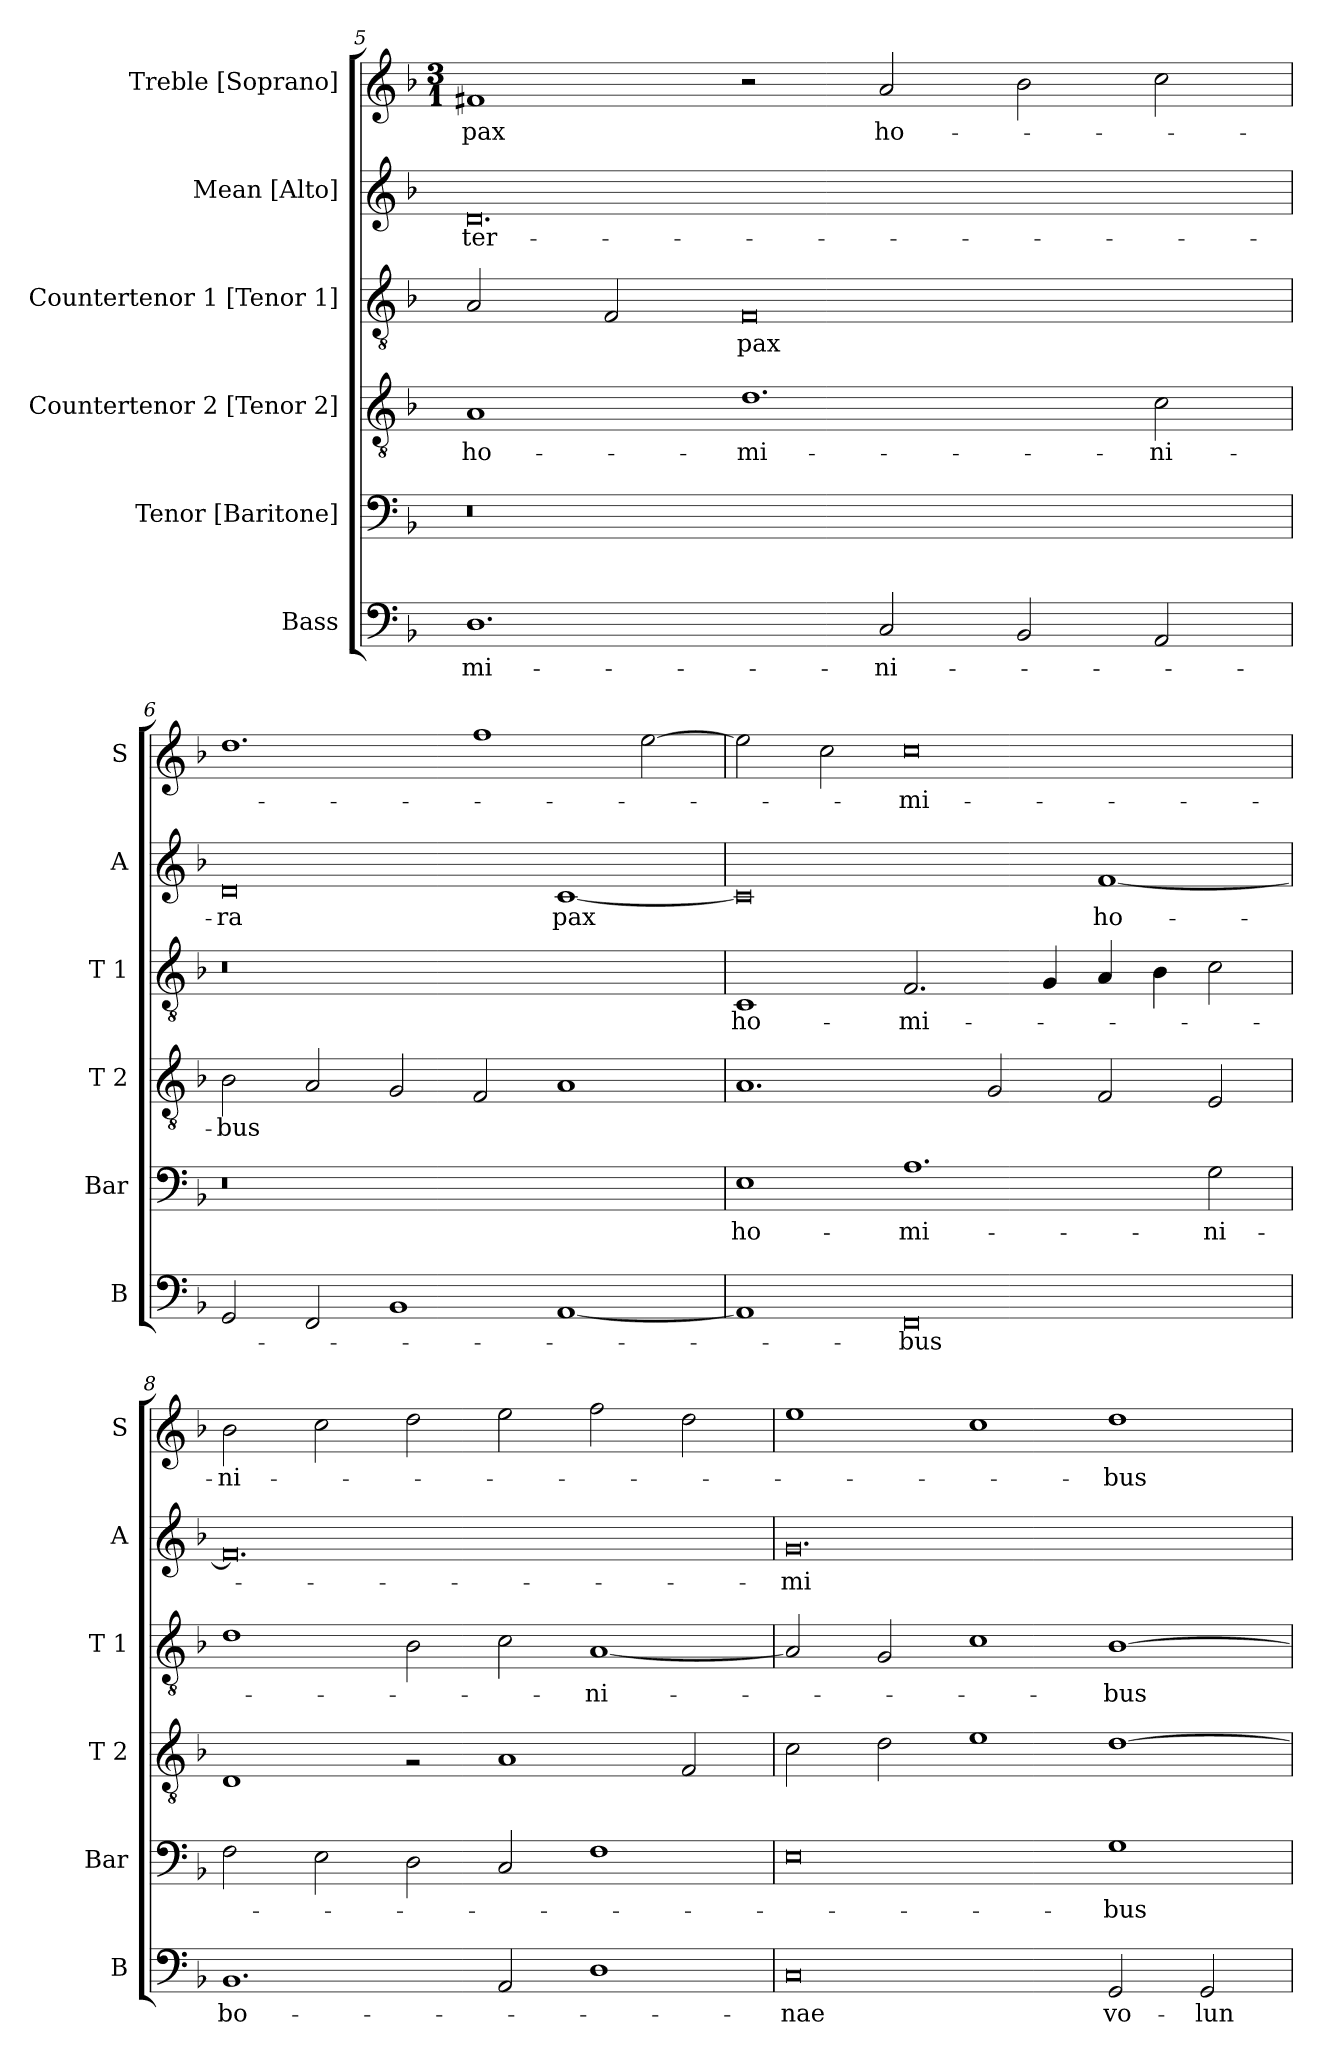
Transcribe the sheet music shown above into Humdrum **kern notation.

**kern	**text	**kern	**text	**kern	**text	**kern	**text	**kern	**text	**kern	**text
*part6	*part6	*part5	*part5	*part4	*part4	*part3	*part3	*part2	*part2	*part1	*part1
*staff6	*staff6	*staff5	*staff5	*staff4	*staff4	*staff3	*staff3	*staff2	*staff2	*staff1	*staff1
*I"Bass	*	*I"Tenor [Baritone]	*	*I"Countertenor 2 [Tenor 2]	*	*I"Countertenor 1 [Tenor 1]	*	*I"Mean [Alto]	*	*I"Treble [Soprano]	*
*I'B	*	*I'Bar	*	*I'T 2	*	*I'T 1	*	*I'A	*	*I'S	*
*clefF4	*	*clefF4	*	*clefGv2	*	*clefGv2	*	*clefG2	*	*clefG2	*
*k[b-]	*	*k[b-]	*	*k[b-]	*	*k[b-]	*	*k[b-]	*	*k[b-]	*
*d:	*	*d:	*	*d:	*	*d:	*	*d:	*	*d:	*
*	*	*	*	*	*	*	*	*	*	*M3/1	*
=5	=5	=5	=5	=5	=5	=5	=5	=5	=5	=5	=5
!	!LO:LY:b	!	!	!	!LO:LY:b	!	!	!	!LO:LY:b	!	!LO:LY:b
1.D	-mi-	0.r	.	1A	ho-	2A/	.	0.d	ter-	1f#X	pax
.	.	.	.	.	.	2F/	.	.	.	.	.
!	!	!	!	!	!LO:LY:b	!	!LO:LY:b	!	!	!	!
.	.	.	.	1.d	-mi-	0F	pax	.	.	2r	.
!	!LO:LY:b	!	!	!	!	!	!	!	!	!	!LO:LY:b
2C/	-ni-	.	.	.	.	.	.	.	.	2a/	ho-
2BB-/	.	.	.	.	.	.	.	.	.	2b-\	.
!	!	!	!	!	!LO:LY:b	!	!	!	!	!	!
2AA/	.	.	.	2c\	-ni-	.	.	.	.	2cc\	.
=6	=6	=6	=6	=6	=6	=6	=6	=6	=6	=6	=6
!	!	!	!	!	!LO:LY:b	!	!	!	!LO:LY:b	!	!
2GG/	.	0.r	.	2B-\	-bus	0.r	.	0d	-ra	1.dd	.
2FF/	.	.	.	2A/	.	.	.	.	.	.	.
1BB-	.	.	.	2G/	.	.	.	.	.	.	.
.	.	.	.	2F/	.	.	.	.	.	1ff	.
!	!	!	!	!	!	!	!	!	!LO:LY:b	!	!
[1AA	.	.	.	1A	.	.	.	[1c	pax	.	.
.	.	.	.	.	.	.	.	.	.	[2ee\	.
=7	=7	=7	=7	=7	=7	=7	=7	=7	=7	=7	=7
!	!	!	!LO:LY:b	!	!	!	!LO:LY:b	!	!	!	!
1AA]	.	1E	ho-	1.A	.	1C	ho-	0c]	.	2ee\]	.
.	.	.	.	.	.	.	.	.	.	2cc\	.
!	!LO:LY:b	!	!LO:LY:b	!	!	!	!LO:LY:b	!	!	!	!LO:LY:b
0FF	-bus	1.A	-mi-	.	.	2.F/	-mi-	.	.	0cc	-mi-
.	.	.	.	2G/	.	.	.	.	.	.	.
.	.	.	.	.	.	4G/	.	.	.	.	.
!	!	!	!	!	!	!	!	!	!LO:LY:b	!	!
.	.	.	.	2F/	.	4A/	.	[1f	ho-	.	.
.	.	.	.	.	.	4B-\	.	.	.	.	.
!	!	!	!LO:LY:b	!	!	!	!	!	!	!	!
.	.	2G\	-ni-	2E/	.	2c\	.	.	.	.	.
!!LO:PB:g=z
=8	=8	=8	=8	=8	=8	=8	=8	=8	=8	=8	=8
!	!LO:LY:b	!	!	!	!	!	!	!	!	!	!LO:LY:b
*	*	*	*	*^	*	*	*	*	*	*	*
1.BB-	bo-	2F\	.	1D	1ryy	.	1d	.	0.f]	.	2b-\	-ni-
.	.	2E\	.	.	.	.	.	.	.	.	2cc\	.
.	.	2D\	.	2a/yy	2r	.	2B-\	.	.	.	2dd\	.
2AA/	.	2C/	.	1A	1.ryy	.	2c\	.	.	.	2ee\	.
!	!	!	!	!	!	!	!	!LO:LY:b	!	!	!	!
1D	.	1F	.	.	.	.	[1A	-ni-	.	.	2ff\	.
.	.	.	.	2F/	.	.	.	.	.	.	2dd\	.
*	*	*	*	*v	*v	*	*	*	*	*	*	*
!!LO:PB:g=z
=9	=9	=9	=9	=9	=9	=9	=9	=9	=9	=9	=9
!	!LO:LY:b	!	!	!	!	!	!	!	!LO:LY:b	!	!
0C	-nae	0E	.	2c\	.	2A/]	.	0.g	-mi-	1ee	.
.	.	.	.	2d\	.	2G/	.	.	.	.	.
.	.	.	.	1e	.	1c	.	.	.	1cc	.
!	!LO:LY:b	!	!LO:LY:b	!	!	!	!LO:LY:b	!	!	!	!LO:LY:b
2GG/	vo-	1G	-bus	[1d	.	[1B-	-bus	.	.	[1dd	-bus
!	!LO:LY:b	!	!	!	!	!	!	!	!	!	!
2GG/	-lun-	.	.	.	.	.	.	.	.	.	.
=	=	=	=	=	=	=	=	=	=	=	=
*-	*-	*-	*-	*-	*-	*-	*-	*-	*-	*-	*-
